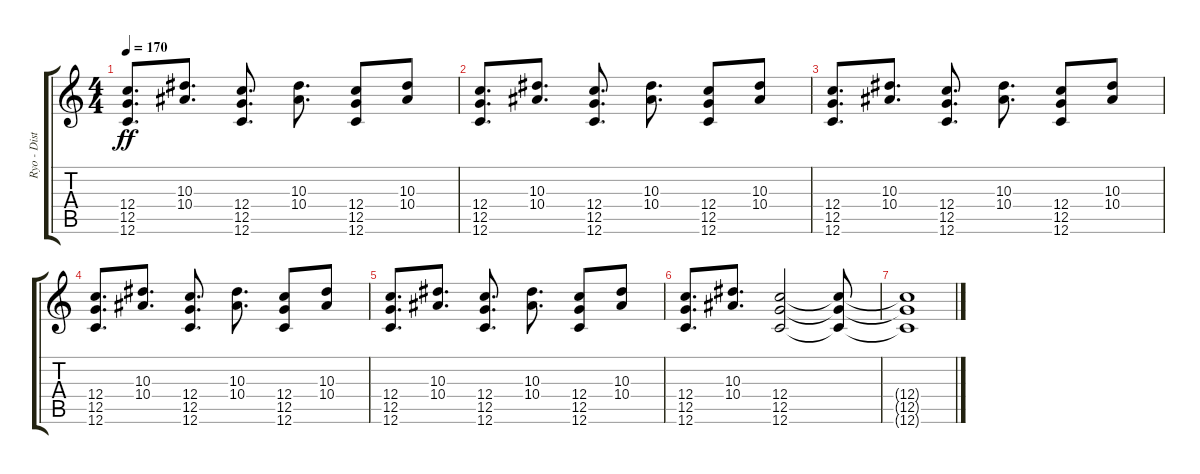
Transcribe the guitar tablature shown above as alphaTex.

\track ("Ryo - Distortion Guitar" "Ryo - Dist") {instrument distortionguitar}
\staff {score tabs}
\tuning (D4 A3 F3 C3 G2 C2) {hide}
\ts (4 4)
\tempo 170
\clef g2
\ks c
(12.4 12.5 12.6).8{d dy ff} (10.3 10.4).8{d} (12.4 12.5 12.6).8{d} (10.3 10.4).8{d} (12.4 12.5 12.6).8 (10.3 10.4).8 |
(12.4 12.5 12.6).8{d} (10.3 10.4).8{d} (12.4 12.5 12.6).8{d} (10.3 10.4).8{d} (12.4 12.5 12.6).8 (10.3 10.4).8 |
(12.4 12.5 12.6).8{d} (10.3 10.4).8{d} (12.4 12.5 12.6).8{d} (10.3 10.4).8{d} (12.4 12.5 12.6).8 (10.3 10.4).8 |
(12.4 12.5 12.6).8{d} (10.3 10.4).8{d} (12.4 12.5 12.6).8{d} (10.3 10.4).8{d} (12.4 12.5 12.6).8 (10.3 10.4).8 |
(12.4 12.5 12.6).8{d} (10.3 10.4).8{d} (12.4 12.5 12.6).8{d} (10.3 10.4).8{d} (12.4 12.5 12.6).8 (10.3 10.4).8 |
(12.4 12.5 12.6).8{d} (10.3 10.4).8{d} (12.4 12.5 12.6).2 (12.4{t} 12.5{t} 12.6{t}).8 |
(12.4{t} 12.5{t} 12.6{t}).1
